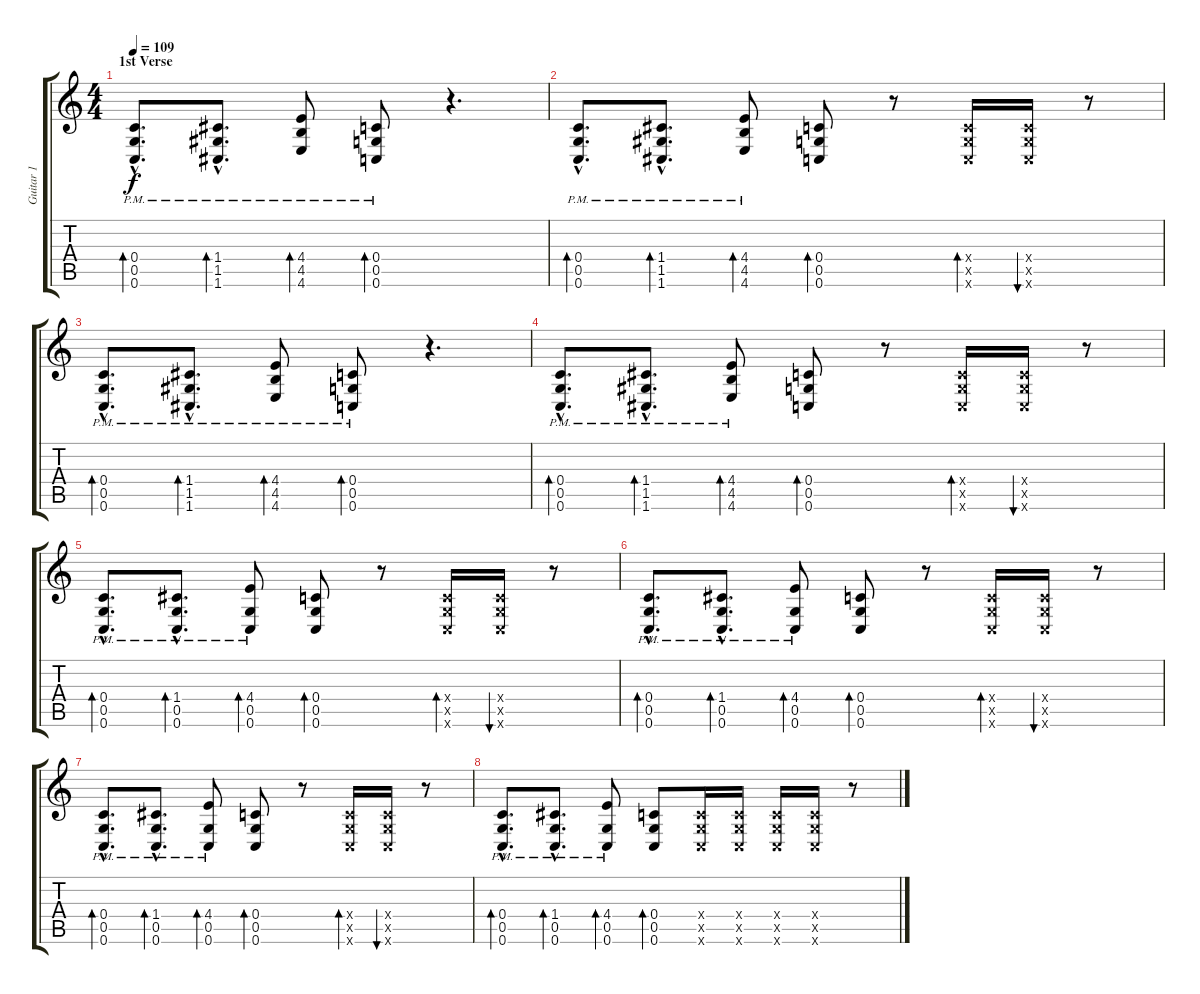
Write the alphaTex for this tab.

\track ("Guitar 1" "Guitar 1") {instrument overdrivenguitar}
\staff {score tabs}
\tuning (D4 A3 F3 C3 G2 C2) {hide}
\ts (4 4)
\section ("" "1st Verse")
\tempo 109
\clef g2
\ks c
(0.4{hac pm} 0.5{hac} 0.6{hac}).8{d bd 60 dy f} (1.4{hac pm} 1.5{hac} 1.6{hac}).8{d bd 60} (4.4{pm} 4.5 4.6).8{bd 60} (0.4{pm} 0.5 0.6).8{bd 60} r.4{d} |
(0.4{hac pm} 0.5{hac} 0.6{hac}).8{d bd 60} (1.4{hac pm} 1.5{hac} 1.6{hac}).8{d bd 60} (4.4{pm} 4.5 4.6).8{bd 60} (0.4 0.5 0.6).8{bd 60} r.8 (0.4{x} 0.5{x} 0.6{x}).16{bd 60} (0.4{x} 0.5{x} 0.6{x}).16{bu 60} r.8 |
(0.4{hac pm} 0.5{hac} 0.6{hac}).8{d bd 60} (1.4{hac pm} 1.5{hac} 1.6{hac}).8{d bd 60} (4.4{pm} 4.5 4.6).8{bd 60} (0.4{pm} 0.5 0.6).8{bd 60} r.4{d} |
(0.4{hac pm} 0.5{hac} 0.6{hac}).8{d bd 60} (1.4{hac pm} 1.5{hac} 1.6{hac}).8{d bd 60} (4.4{pm} 4.5 4.6).8{bd 60} (0.4 0.5 0.6).8{bd 60} r.8 (0.4{x} 0.5{x} 0.6{x}).16{bd 60} (0.4{x} 0.5{x} 0.6{x}).16{bu 60} r.8 |
(0.4{hac pm} 0.5{hac} 0.6{hac}).8{d bd 60} (1.4{hac pm} 0.5{hac} 0.6{hac}).8{d bd 60} (4.4{pm} 0.5 0.6).8{bd 60} (0.4 0.5 0.6).8{bd 60} r.8 (0.4{x} 0.5{x} 0.6{x}).16{bd 60} (0.4{x} 0.5{x} 0.6{x}).16{bu 60} r.8 |
(0.4{hac pm} 0.5{hac} 0.6{hac}).8{d bd 60} (1.4{hac pm} 0.5{hac} 0.6{hac}).8{d bd 60} (4.4{pm} 0.5 0.6).8{bd 60} (0.4 0.5 0.6).8{bd 60} r.8 (0.4{x} 0.5{x} 0.6{x}).16{bd 60} (0.4{x} 0.5{x} 0.6{x}).16{bu 60} r.8 |
(0.4{hac pm} 0.5{hac} 0.6{hac}).8{d bd 60} (1.4{hac pm} 0.5{hac} 0.6{hac}).8{d bd 60} (4.4{pm} 0.5 0.6).8{bd 60} (0.4 0.5 0.6).8{bd 60} r.8 (0.4{x} 0.5{x} 0.6{x}).16{bd 60} (0.4{x} 0.5{x} 0.6{x}).16{bu 60} r.8 |
(0.4{hac pm} 0.5{hac} 0.6{hac}).8{d bd 60} (1.4{hac pm} 0.5{hac} 0.6{hac}).8{d bd 60} (4.4{pm} 0.5 0.6).8{bd 60} (0.4 0.5 0.6).8{bd 60} (0.4{x} 0.5{x} 0.6{x}).16 (0.4{x} 0.5{x} 0.6{x}).16 (0.4{x} 0.5{x} 0.6{x}).16 (0.4{x} 0.5{x} 0.6{x}).16 r.8
